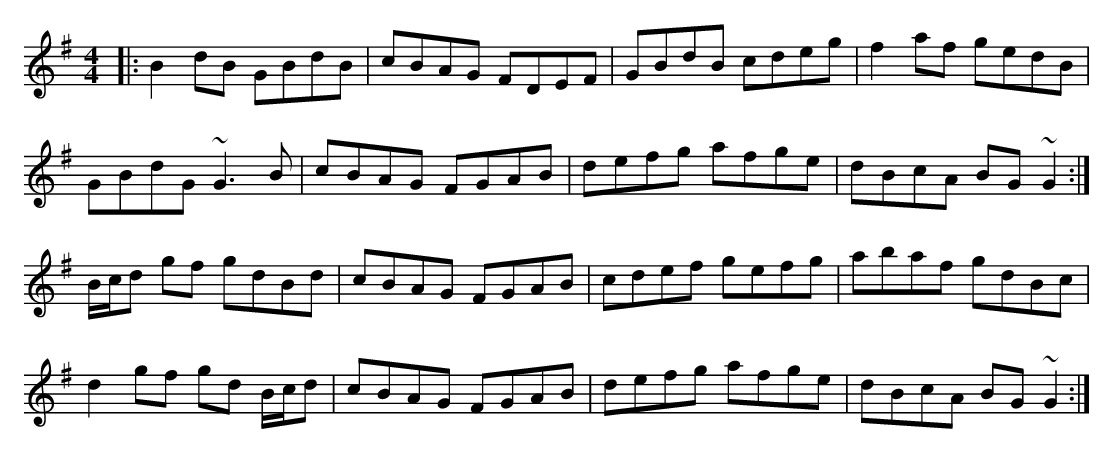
X:1
M:4/4
K:G
|:B2dB GBdB|cBAG FDEF|GBdB cdeg|f2af gedB|
GBdG ~G3B|cBAG FGAB|defg afge|dBcA BG~G2:|
B/c/d gf gdBd|cBAG FGAB|cdef gefg|abaf gdBc|
d2gf gd B/c/d|cBAG FGAB|defg afge|dBcA BG~G2:|
